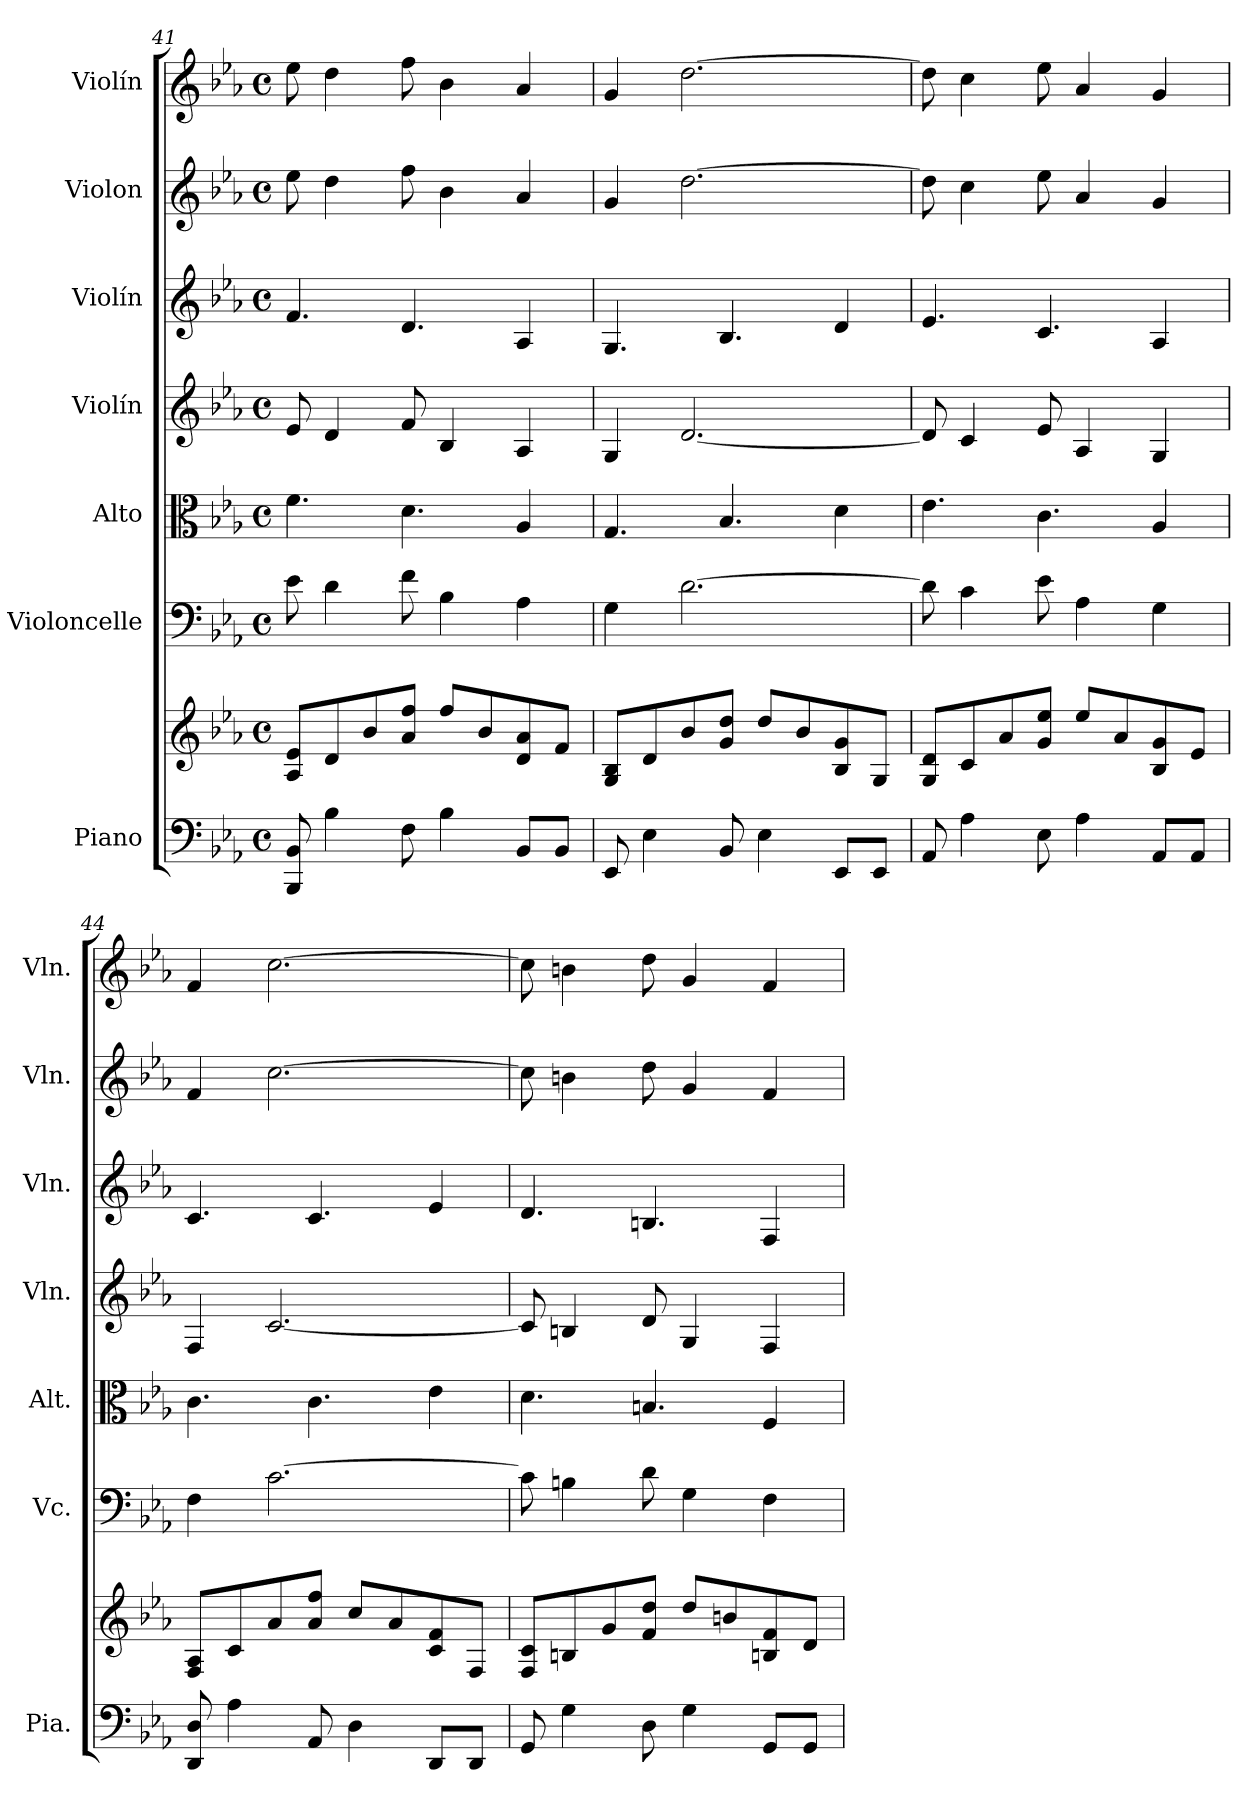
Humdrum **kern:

**kern	**kern	**kern	**kern	**kern	**kern	**kern	**kern
*part7	*part7	*part6	*part5	*part4	*part3	*part2	*part1
*staff8	*staff7	*staff6	*staff5	*staff4	*staff3	*staff2	*staff1
*I"Piano	*	*I"Violoncelle	*I"Alto	*I"Violín	*I"Violín	*I"Violon	*I"Violín
*I'Pia.	*	*I'Vc.	*I'Alt.	*I'Vln.	*I'Vln.	*I'Vln.	*I'Vln.
!!LO:LB:g=z
*clefF4	*clefG2	*clefF4	*clefC3	*clefG2	*clefG2	*clefG2	*clefG2
*k[b-e-a-]	*k[b-e-a-]	*k[b-e-a-]	*k[b-e-a-]	*k[b-e-a-]	*k[b-e-a-]	*k[b-e-a-]	*k[b-e-a-]
*M4/4	*M4/4	*M4/4	*M4/4	*M4/4	*M4/4	*M4/4	*M4/4
*met(c)	*met(c)	*met(c)	*met(c)	*met(c)	*met(c)	*met(c)	*met(c)
=41	=41	=41	=41	=41	=41	=41	=41
8BBB-/ 8BB-/	8A-/ 8e-/L	8e-\	4.f\	8e-/	4.f/	8ee-\	8ee-\
4B-\	8d/	4d\	.	4d/	.	4dd\	4dd\
.	8b-/	.	.	.	.	.	.
8F\	8a-/ 8ff/J	8f\	4.d\	8f/	4.d/	8ff\	8ff\
4B-\	8ff/L	4B-\	.	4B-/	.	4b-\	4b-\
.	8b-/	.	.	.	.	.	.
8BB-/L	8d/ 8a-/	4A-\	4A-/	4A-/	4A-/	4a-/	4a-/
8BB-/J	8f/J	.	.	.	.	.	.
=42	=42	=42	=42	=42	=42	=42	=42
8EE-/	8G/ 8B-/L	4G\	4.G/	4G/	4.G/	4g/	4g/
4E-\	8d/	.	.	.	.	.	.
.	8b-/	[2.d\	.	[2.d/	.	[2.dd\	[2.dd\
8BB-/	8g/ 8dd/J	.	4.B-/	.	4.B-/	.	.
4E-\	8dd/L	.	.	.	.	.	.
.	8b-/	.	.	.	.	.	.
8EE-/L	8B-/ 8g/	.	4d\	.	4d/	.	.
8EE-/J	8G/J	.	.	.	.	.	.
=43	=43	=43	=43	=43	=43	=43	=43
8AA-/	8G/ 8d/L	8d\]	4.e-\	8d/]	4.e-/	8dd\]	8dd\]
4A-\	8c/	4c\	.	4c/	.	4cc\	4cc\
.	8a-/	.	.	.	.	.	.
8E-\	8g/ 8ee-/J	8e-\	4.c\	8e-/	4.c/	8ee-\	8ee-\
4A-\	8ee-/L	4A-\	.	4A-/	.	4a-/	4a-/
.	8a-/	.	.	.	.	.	.
8AA-/L	8B-/ 8g/	4G\	4A-/	4G/	4A-/	4g/	4g/
8AA-/J	8e-/J	.	.	.	.	.	.
=44	=44	=44	=44	=44	=44	=44	=44
8DD/ 8D/	8F/ 8A-/L	4F\	4.c\	4F/	4.c/	4f/	4f/
4A-\	8c/	.	.	.	.	.	.
.	8a-/	[2.c\	.	[2.c/	.	[2.cc\	[2.cc\
8AA-/	8a-/ 8ff/J	.	4.c\	.	4.c/	.	.
4D\	8cc/L	.	.	.	.	.	.
.	8a-/	.	.	.	.	.	.
8DD/L	8c/ 8f/	.	4e-\	.	4e-/	.	.
8DD/J	8F/J	.	.	.	.	.	.
!!LO:PB:g=z
=45	=45	=45	=45	=45	=45	=45	=45
8GG/	8F/ 8c/L	8c\]	4.d\	8c/]	4.d/	8cc\]	8cc\]
4G\	8Bn/	4Bn\	.	4Bn/	.	4bn\	4bn\
.	8g/	.	.	.	.	.	.
8D\	8f/ 8dd/J	8d\	4.Bn/	8d/	4.Bn/	8dd\	8dd\
4G\	8dd/L	4G\	.	4G/	.	4g/	4g/
.	8bn/	.	.	.	.	.	.
8GG/L	8Bn/ 8f/	4F\	4F/	4F/	4F/	4f/	4f/
8GG/J	8d/J	.	.	.	.	.	.
=	=	=	=	=	=	=	=
*-	*-	*-	*-	*-	*-	*-	*-
